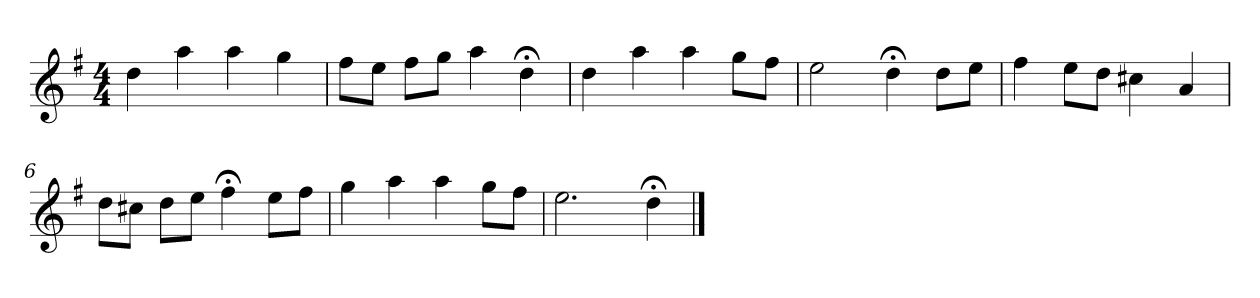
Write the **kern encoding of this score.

**kern
*part1
*staff1
*k[f#]
*G:
*M4/4
*MM120
=1
4dd
4aa
4aa
4gg
=2
8ff#L
8eeJ
8ff#L
8ggJ
4aa
4dd;<
=3
4dd
4aa
4aa
8ggL
8ff#J
=4
2ee
4dd;<
8ddL
8eeJ
=5
4ff#
8eeL
8ddJ
4cc#X
4a
=6
8ddL
8cc#XJ
8ddL
8eeJ
4ff#;<
8eeL
8ff#J
=7
4gg
4aa
4aa
8ggL
8ff#J
=8
2.ee
4dd;<
==
*-
